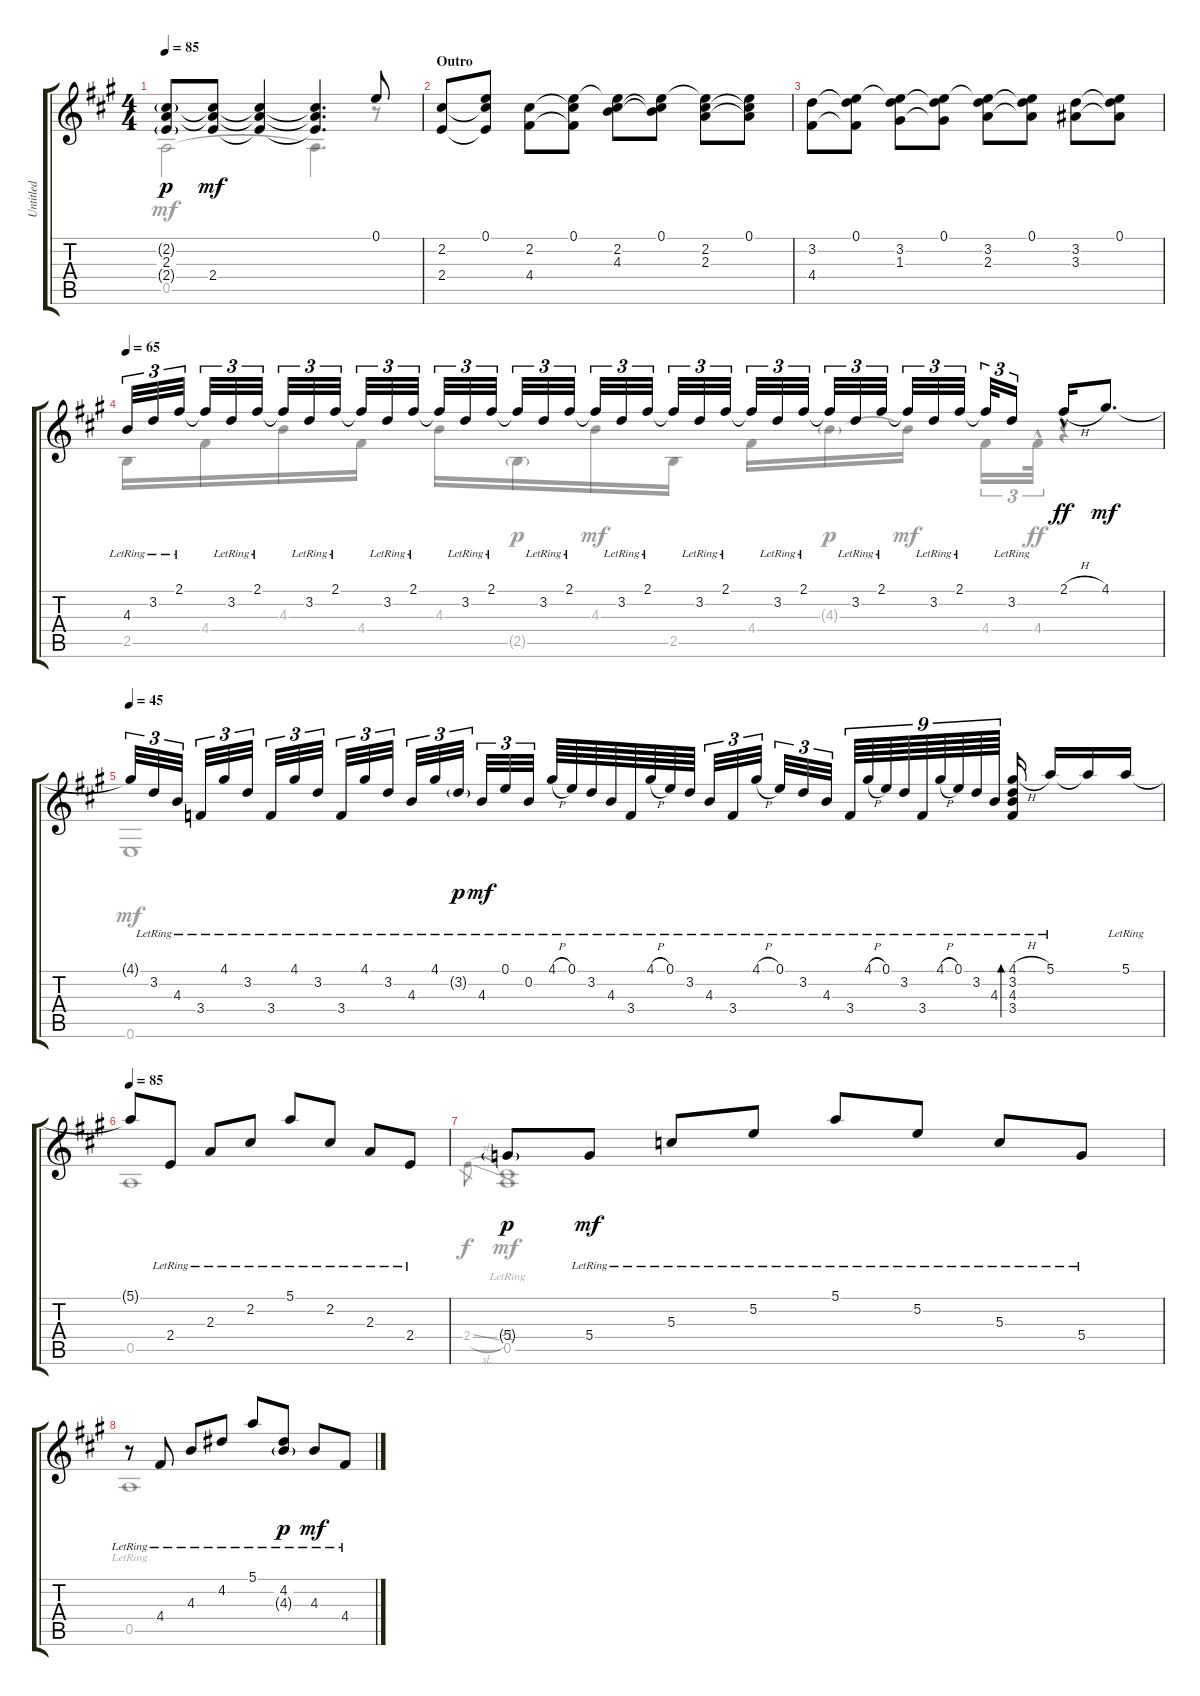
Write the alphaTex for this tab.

\track ("Untitled" "Untitled") {instrument acousticguitarsteel}
\staff {score tabs}
\tuning (E4 B3 G3 D3 A2 E2) {hide}
\voice
\ts (4 4)
\tempo 85
\clef g2
\ks a
(2.2{g} 2.3 2.4{g}).8{dy p} (2.2{t} 2.3{t} 2.4).8{dy mf} (2.2{t} 2.3{t} 2.4{t}).4 (2.2{t} 2.3{t} 2.4{t}).4{d} 0.1.8 |
\section ("" "Outro")
(2.2 2.4).8 (0.1 2.2{t} 2.4{t}).8 (2.2 4.4).8 (0.1 2.2{t} 4.4{t}).8 (0.1{t} 2.2 4.3).8 (0.1 2.2{t} 4.3{t}).8 (0.1{t} 2.2 2.3).8 (0.1 2.2{t} 2.3{t}).8 |
(3.2 4.4).8 (0.1 3.2{t} 4.4{t}).8 (0.1{t} 3.2 1.3).8 (0.1 3.2{t} 1.3{t}).8 (0.1{t} 3.2 2.3).8 (0.1 3.2{t} 2.3{t}).8 (3.2 3.3).8 (0.1 3.2{t} 3.3{t}).8 |
\tempo 65
4.3{lr}.32{tu (3 2)} 3.2{lr}.32{tu (3 2)} 2.1{lr}.32{tu (3 2) beam splitsecondary} 2.1{t}.32{tu (3 2)} 3.2{lr}.32{tu (3 2)} 2.1{lr}.32{tu (3 2) beam splitsecondary} 2.1{t}.32{tu (3 2)} 3.2{lr}.32{tu (3 2)} 2.1{lr}.32{tu (3 2) beam splitsecondary} 2.1{t}.32{tu (3 2)} 3.2{lr}.32{tu (3 2)} 2.1{lr}.32{tu (3 2)} 2.1{t}.32{tu (3 2)} 3.2{lr}.32{tu (3 2)} 2.1{lr}.32{tu (3 2) beam splitsecondary} 2.1{t}.32{tu (3 2)} 3.2{lr}.32{tu (3 2)} 2.1{lr}.32{tu (3 2) beam splitsecondary} 2.1{t}.32{tu (3 2)} 3.2{lr}.32{tu (3 2)} 2.1{lr}.32{tu (3 2) beam splitsecondary} 2.1{t}.32{tu (3 2)} 3.2{lr}.32{tu (3 2)} 2.1{lr}.32{tu (3 2)} 2.1{t}.32{tu (3 2)} 3.2{lr}.32{tu (3 2)} 2.1{lr}.32{tu (3 2) beam splitsecondary} 2.1{t}.32{tu (3 2)} 3.2{lr}.32{tu (3 2)} 2.1{lr}.32{tu (3 2) beam splitsecondary} 2.1{t}.32{tu (3 2)} 3.2{lr}.32{tu (3 2)} 2.1{lr}.32{tu (3 2) beam splitsecondary} 2.1{t}.32{tu (3 2)} 3.2{lr}.16{tu (3 2)} 2.1{h hac}.16{dy ff} 4.1.8{d dy mf} |
\tempo 45
4.1{t}.32{tu (3 2)} 3.2{lr}.32{tu (3 2)} 4.3{lr}.32{tu (3 2) beam splitsecondary} 3.4{lr}.32{tu (3 2)} 4.1{lr}.32{tu (3 2)} 3.2{lr}.32{tu (3 2) beam splitsecondary} 3.4{lr}.32{tu (3 2)} 4.1{lr}.32{tu (3 2)} 3.2{lr}.32{tu (3 2) beam splitsecondary} 3.4{lr}.32{tu (3 2)} 4.1{lr}.32{tu (3 2)} 3.2{lr}.32{tu (3 2)} 4.3{lr}.32{tu (3 2)} 4.1{lr}.32{tu (3 2)} 3.2{g lr}.32{tu (3 2) dy p beam splitsecondary} 4.3{lr}.32{tu (3 2) dy mf} 0.1{lr}.32{tu (3 2)} 0.2{lr}.32{tu (3 2) beam splitsecondary} 4.1{h lr}.64 0.1{lr}.64 3.2{lr}.64 4.3{lr}.64 3.4{lr}.64 4.1{h lr}.64 0.1{lr}.64 3.2{lr}.64 4.3{lr}.32{tu (3 2)} 3.4{lr}.32{tu (3 2)} 4.1{h lr}.32{tu (3 2) beam splitsecondary} 0.1{lr}.32{tu (3 2)} 3.2{lr}.32{tu (3 2)} 4.3{lr}.32{tu (3 2) beam splitsecondary} 3.4{lr}.64{tu (9 8)} 4.1{h lr}.64{tu (9 8)} 0.1{lr}.64{tu (9 8)} 3.2{lr}.64{tu (9 8)} 3.4{lr}.64{tu (9 8)} 4.1{h lr}.64{tu (9 8)} 0.1{lr}.64{tu (9 8)} 3.2{lr}.64{tu (9 8)} 4.3{lr}.64{tu (9 8)} (4.1{h lr} 3.2{lr} 4.3{lr} 3.4{lr}).16{bd 30} 5.1{lr}.16 5.1{t}.16 5.1{lr}.16 |
\tempo 85
5.1{t}.8 2.4{lr}.8 2.3{lr}.8 2.2{lr}.8 5.1{lr}.8 2.2{lr}.8 2.3{lr}.8 2.4{lr}.8 |
5.4{g}.8{dy p} 5.4{lr}.8{dy mf} 5.3{lr}.8 5.2{lr}.8 5.1{lr}.8 5.2{lr}.8 5.3{lr}.8 5.4{lr}.8 |
r.8 4.4{lr}.8 4.3{lr}.8 4.2{lr}.8 5.1{lr}.8 (4.2{lr} 4.3{g lr}).8{dy p} 4.3{lr}.8{dy mf} 4.4{lr}.8
\voice
\clef g2
\ottava regular
\simile none
\ks a
0.5.2{dy mf} 0.5{t}.4{d} r.8 |
|
|
2.5.16 4.4.16 4.3.16 4.4.16 4.3.16 2.5{g}.16{dy p} 4.3.16{dy mf} 2.5.16 4.4.16 4.3{g}.16{dy p} 4.3{t}.16{dy mf beam splitsecondary} 4.4.16{tu (3 2)} 4.4{hac}.32{tu (3 2) dy ff} r.4 |
0.6.1{dy mf} |
0.5.1 |
2.4{sl}.8{gr dy f} (-1.4 0.5{lr}).1{dy mf} |
0.5{lr}.1
